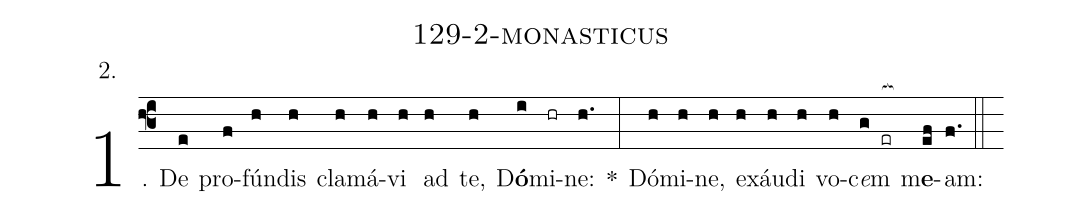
name: 129-2-monasticus;
annotation: 2.;
%%
(f3)1. De(e) pro(f)fún(h)dis(h) cla(h)má(h)vi(h) ad(h) te,(h) D<b>ó</b>(i)mi(hr)ne:(h.) *(:) Dó(h)mi(h)ne,(h) ex(h)áu(h)di(h) vo(h)c<i>e</i>m(g er[ocb:1{]) m<b>e</b>(ef[ocb:0}])am:(f.) (::)
